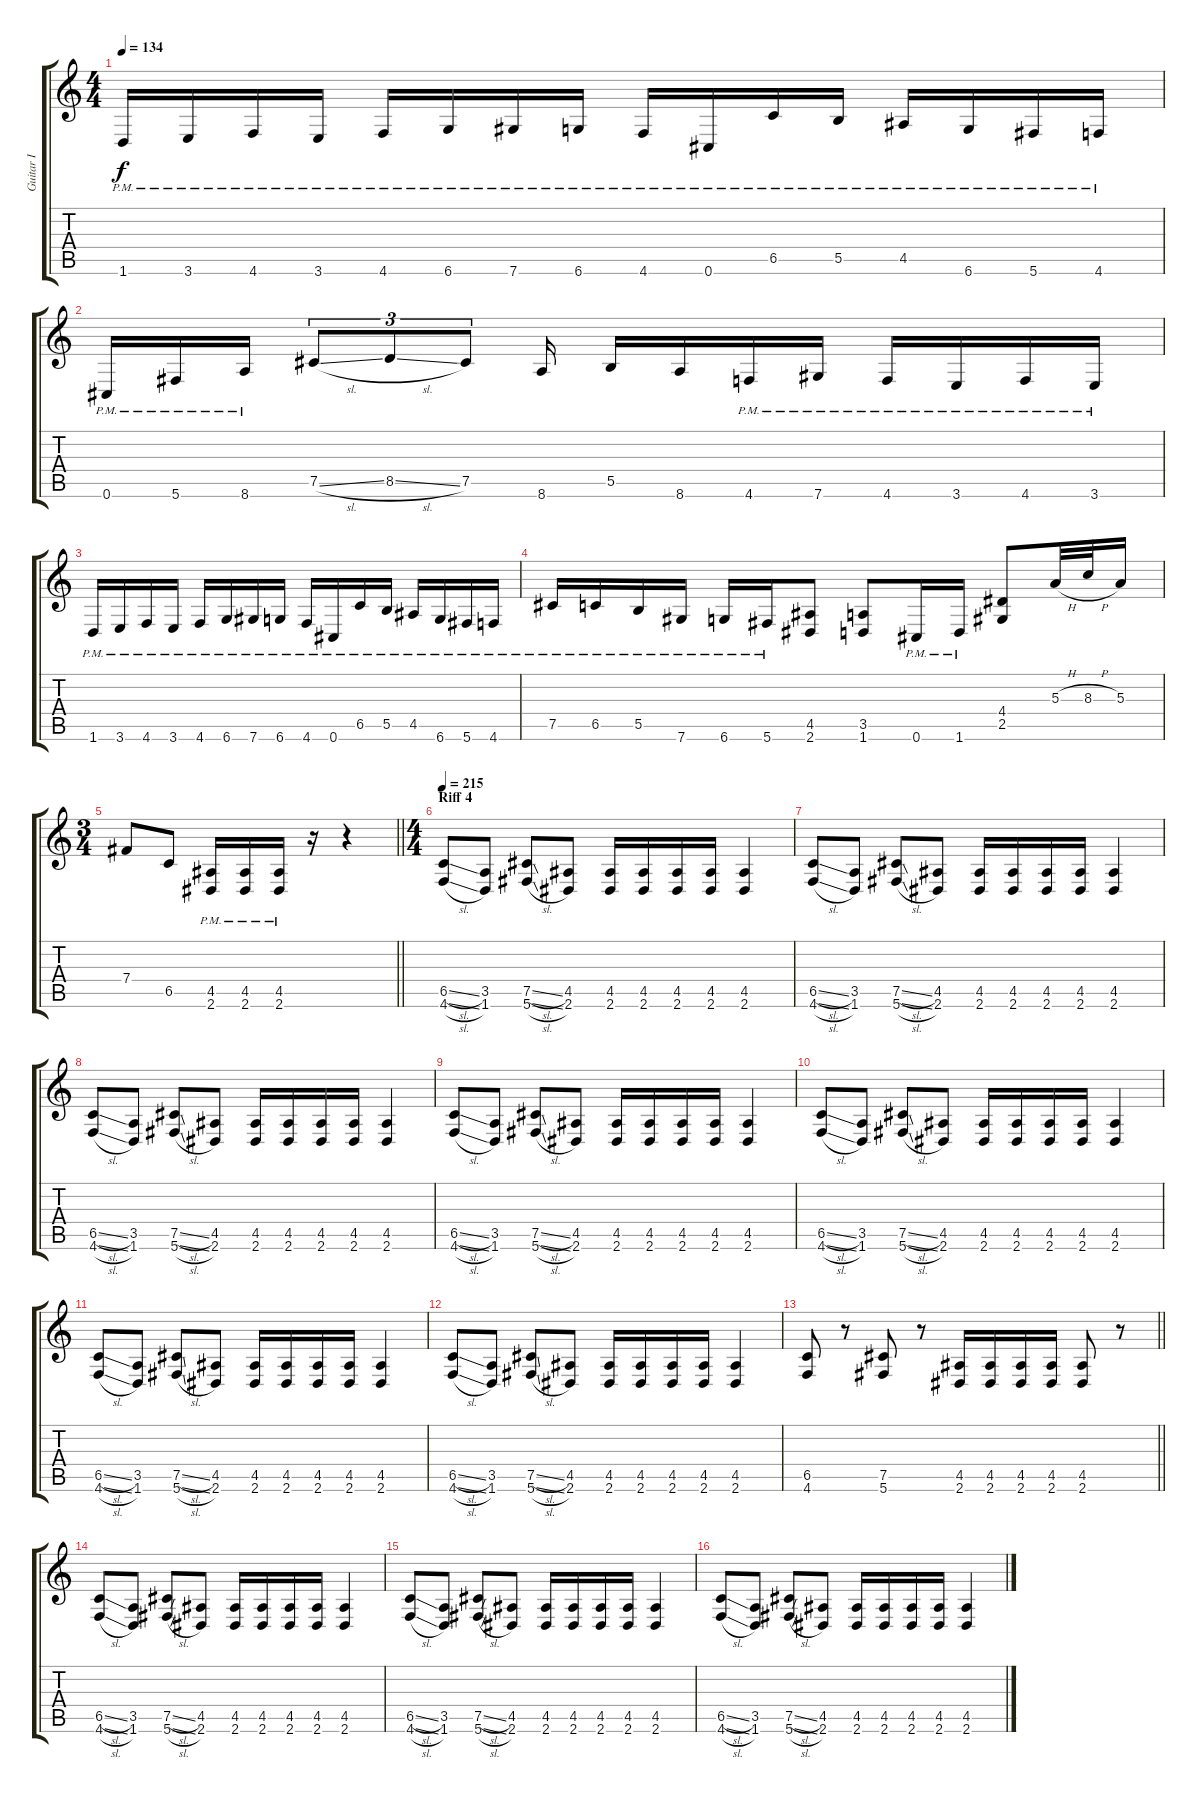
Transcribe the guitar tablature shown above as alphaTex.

\track ("Guitar I" "Guitar I") {instrument distortionguitar}
\staff {score tabs}
\tuning (Db4 Ab3 E3 B2 Gb2 Db2) {hide}
\ts (4 4)
\tempo 134
\clef g2
\ks c
1.6{pm}.16{dy f} 3.6{pm}.16 4.6{pm}.16 3.6{pm}.16 4.6{pm}.16 6.6{pm}.16 7.6{pm}.16 6.6{pm}.16 4.6{pm}.16 0.6{pm}.16 6.5{pm}.16 5.5{pm}.16 4.5{pm}.16 6.6{pm}.16 5.6{pm}.16 4.6{pm}.16 |
0.6{pm}.16 5.6{pm}.16 8.6{pm}.16 7.5{sl}.8{tu (3 2)} 8.5{sl}.8{tu (3 2)} 7.5.8{tu (3 2)} 8.6.16 5.5.16 8.6.16 4.6{pm}.16 7.6{pm}.16 4.6{pm}.16 3.6{pm}.16 4.6{pm}.16 3.6{pm}.16 |
1.6{pm}.16 3.6{pm}.16 4.6{pm}.16 3.6{pm}.16 4.6{pm}.16 6.6{pm}.16 7.6{pm}.16 6.6{pm}.16 4.6{pm}.16 0.6{pm}.16 6.5{pm}.16 5.5{pm}.16 4.5{pm}.16 6.6{pm}.16 5.6{pm}.16 4.6{pm}.16 |
7.5{pm}.16 6.5{pm}.16 5.5{pm}.16 7.6{pm}.16 6.6{pm}.16 5.6{pm}.16 (4.5 2.6).8 (3.5 1.6).8 0.6{pm}.16 1.6{pm}.16 (4.4 2.5).8 5.3{h}.32 8.3{h}.32 5.3.16 |
\ts (3 4)
\barLineRight lightlight
7.4.8 6.5.8 (4.5{pm} 2.6{pm}).16 (4.5{pm} 2.6{pm}).16 (4.5{pm} 2.6{pm}).16 r.16 r.4 |
\ts (4 4)
\section ("" "Riff 4")
\tempo 215
(6.5{sl} 4.6{sl}).8 (3.5 1.6).8 (7.5{sl} 5.6{sl}).8 (4.5 2.6).8 (4.5 2.6).16 (4.5 2.6).16 (4.5 2.6).16 (4.5 2.6).16 (4.5 2.6).4 |
(6.5{sl} 4.6{sl}).8 (3.5 1.6).8 (7.5{sl} 5.6{sl}).8 (4.5 2.6).8 (4.5 2.6).16 (4.5 2.6).16 (4.5 2.6).16 (4.5 2.6).16 (4.5 2.6).4 |
(6.5{sl} 4.6{sl}).8 (3.5 1.6).8 (7.5{sl} 5.6{sl}).8 (4.5 2.6).8 (4.5 2.6).16 (4.5 2.6).16 (4.5 2.6).16 (4.5 2.6).16 (4.5 2.6).4 |
(6.5{sl} 4.6{sl}).8 (3.5 1.6).8 (7.5{sl} 5.6{sl}).8 (4.5 2.6).8 (4.5 2.6).16 (4.5 2.6).16 (4.5 2.6).16 (4.5 2.6).16 (4.5 2.6).4 |
(6.5{sl} 4.6{sl}).8 (3.5 1.6).8 (7.5{sl} 5.6{sl}).8 (4.5 2.6).8 (4.5 2.6).16 (4.5 2.6).16 (4.5 2.6).16 (4.5 2.6).16 (4.5 2.6).4 |
(6.5{sl} 4.6{sl}).8 (3.5 1.6).8 (7.5{sl} 5.6{sl}).8 (4.5 2.6).8 (4.5 2.6).16 (4.5 2.6).16 (4.5 2.6).16 (4.5 2.6).16 (4.5 2.6).4 |
(6.5{sl} 4.6{sl}).8 (3.5 1.6).8 (7.5{sl} 5.6{sl}).8 (4.5 2.6).8 (4.5 2.6).16 (4.5 2.6).16 (4.5 2.6).16 (4.5 2.6).16 (4.5 2.6).4 |
\barLineRight lightlight
(6.5 4.6).8 r.8 (7.5 5.6).8 r.8 (4.5 2.6).16 (4.5 2.6).16 (4.5 2.6).16 (4.5 2.6).16 (4.5 2.6).8 r.8 |
(6.5{sl} 4.6{sl}).8 (3.5 1.6).8 (7.5{sl} 5.6{sl}).8 (4.5 2.6).8 (4.5 2.6).16 (4.5 2.6).16 (4.5 2.6).16 (4.5 2.6).16 (4.5 2.6).4 |
(6.5{sl} 4.6{sl}).8 (3.5 1.6).8 (7.5{sl} 5.6{sl}).8 (4.5 2.6).8 (4.5 2.6).16 (4.5 2.6).16 (4.5 2.6).16 (4.5 2.6).16 (4.5 2.6).4 |
(6.5{sl} 4.6{sl}).8 (3.5 1.6).8 (7.5{sl} 5.6{sl}).8 (4.5 2.6).8 (4.5 2.6).16 (4.5 2.6).16 (4.5 2.6).16 (4.5 2.6).16 (4.5 2.6).4
